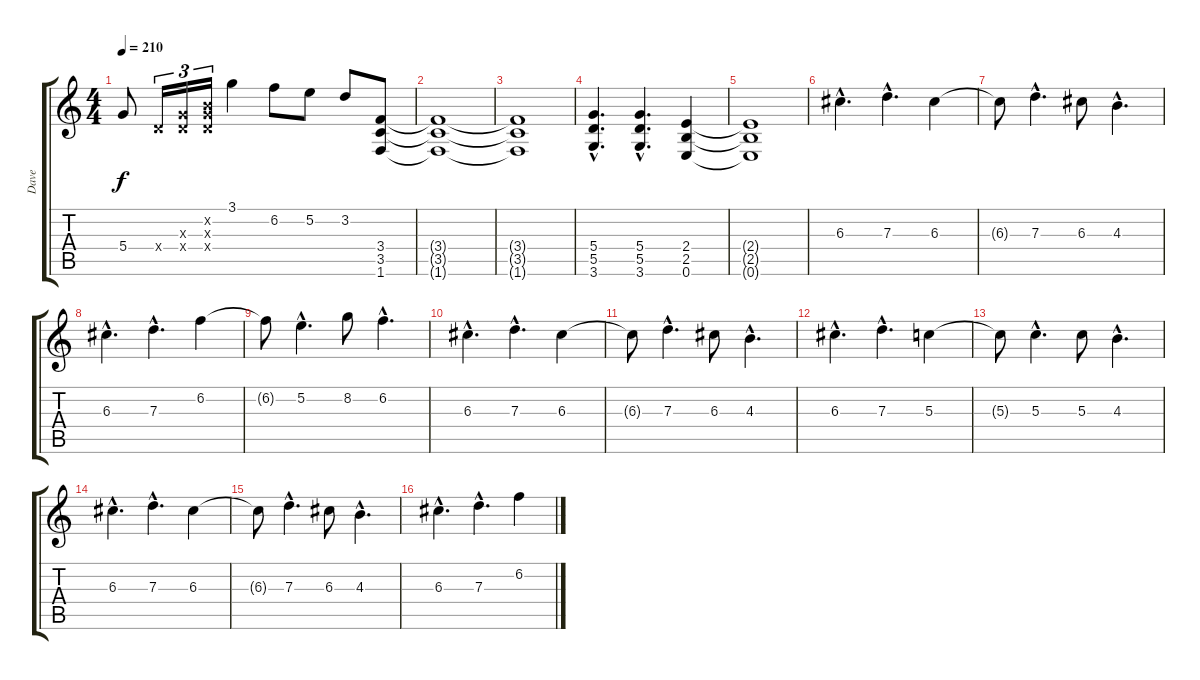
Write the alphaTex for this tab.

\track ("Dave" "Dave") {instrument distortionguitar}
\staff {score tabs}
\tuning (E4 B3 G3 D3 A2 E2) {hide}
\ts (4 4)
\tempo 210
\clef g2
\ks c
5.4{t}.8{dy f} 0.4{x}.16{tu (3 2)} (0.3{x} 0.4{x}).16{tu (3 2)} (0.2{x} 0.3{x} 0.4{x}).16{tu (3 2)} 3.1.4 6.2.8 5.2.8 3.2.8 (3.4 3.5 1.6).8 |
(3.4{t} 3.5{t} 1.6{t}).1 |
(3.4{t} 3.5{t} 1.6{t}).1 |
(5.4{hac} 5.5{hac} 3.6{hac}).4{d} (5.4{hac} 5.5{hac} 3.6{hac}).4{d} (2.4 2.5 0.6).4 |
(2.4{t} 2.5{t} 0.6{t}).1 |
6.3{hac}.4{d} 7.3{hac}.4{d} 6.3.4 |
6.3{t}.8 7.3{hac}.4{d} 6.3.8 4.3{hac}.4{d} |
6.3{hac}.4{d} 7.3{hac}.4{d} 6.2.4 |
6.2{t}.8 5.2{hac}.4{d} 8.2.8 6.2{hac}.4{d} |
6.3{hac}.4{d} 7.3{hac}.4{d} 6.3.4 |
6.3{t}.8 7.3{hac}.4{d} 6.3.8 4.3{hac}.4{d} |
6.3{hac}.4{d} 7.3{hac}.4{d} 5.3.4 |
5.3{t}.8 5.3{hac}.4{d} 5.3.8 4.3{hac}.4{d} |
6.3{hac}.4{d} 7.3{hac}.4{d} 6.3.4 |
6.3{t}.8 7.3{hac}.4{d} 6.3.8 4.3{hac}.4{d} |
6.3{hac}.4{d} 7.3{hac}.4{d} 6.2.4
